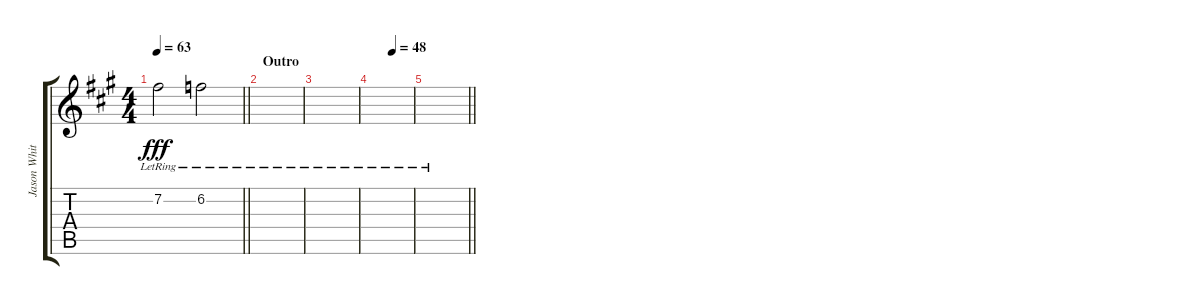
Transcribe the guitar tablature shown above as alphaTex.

\track ("Jason White (Lead Guitar)" "Jason Whit") {instrument electricguitarclean}
\staff {score tabs}
\tuning (E4 B3 G3 D3 A2 E2) {hide}
\ts (4 4)
\tempo 63
\clef g2
\barLineRight lightlight
\ks a
7.2{lr}.2{dy fff} 6.2{lr}.2 |
\section ("" "Outro")
|
|
\tempo (48 0.5)
|
\barLineRight lightlight
